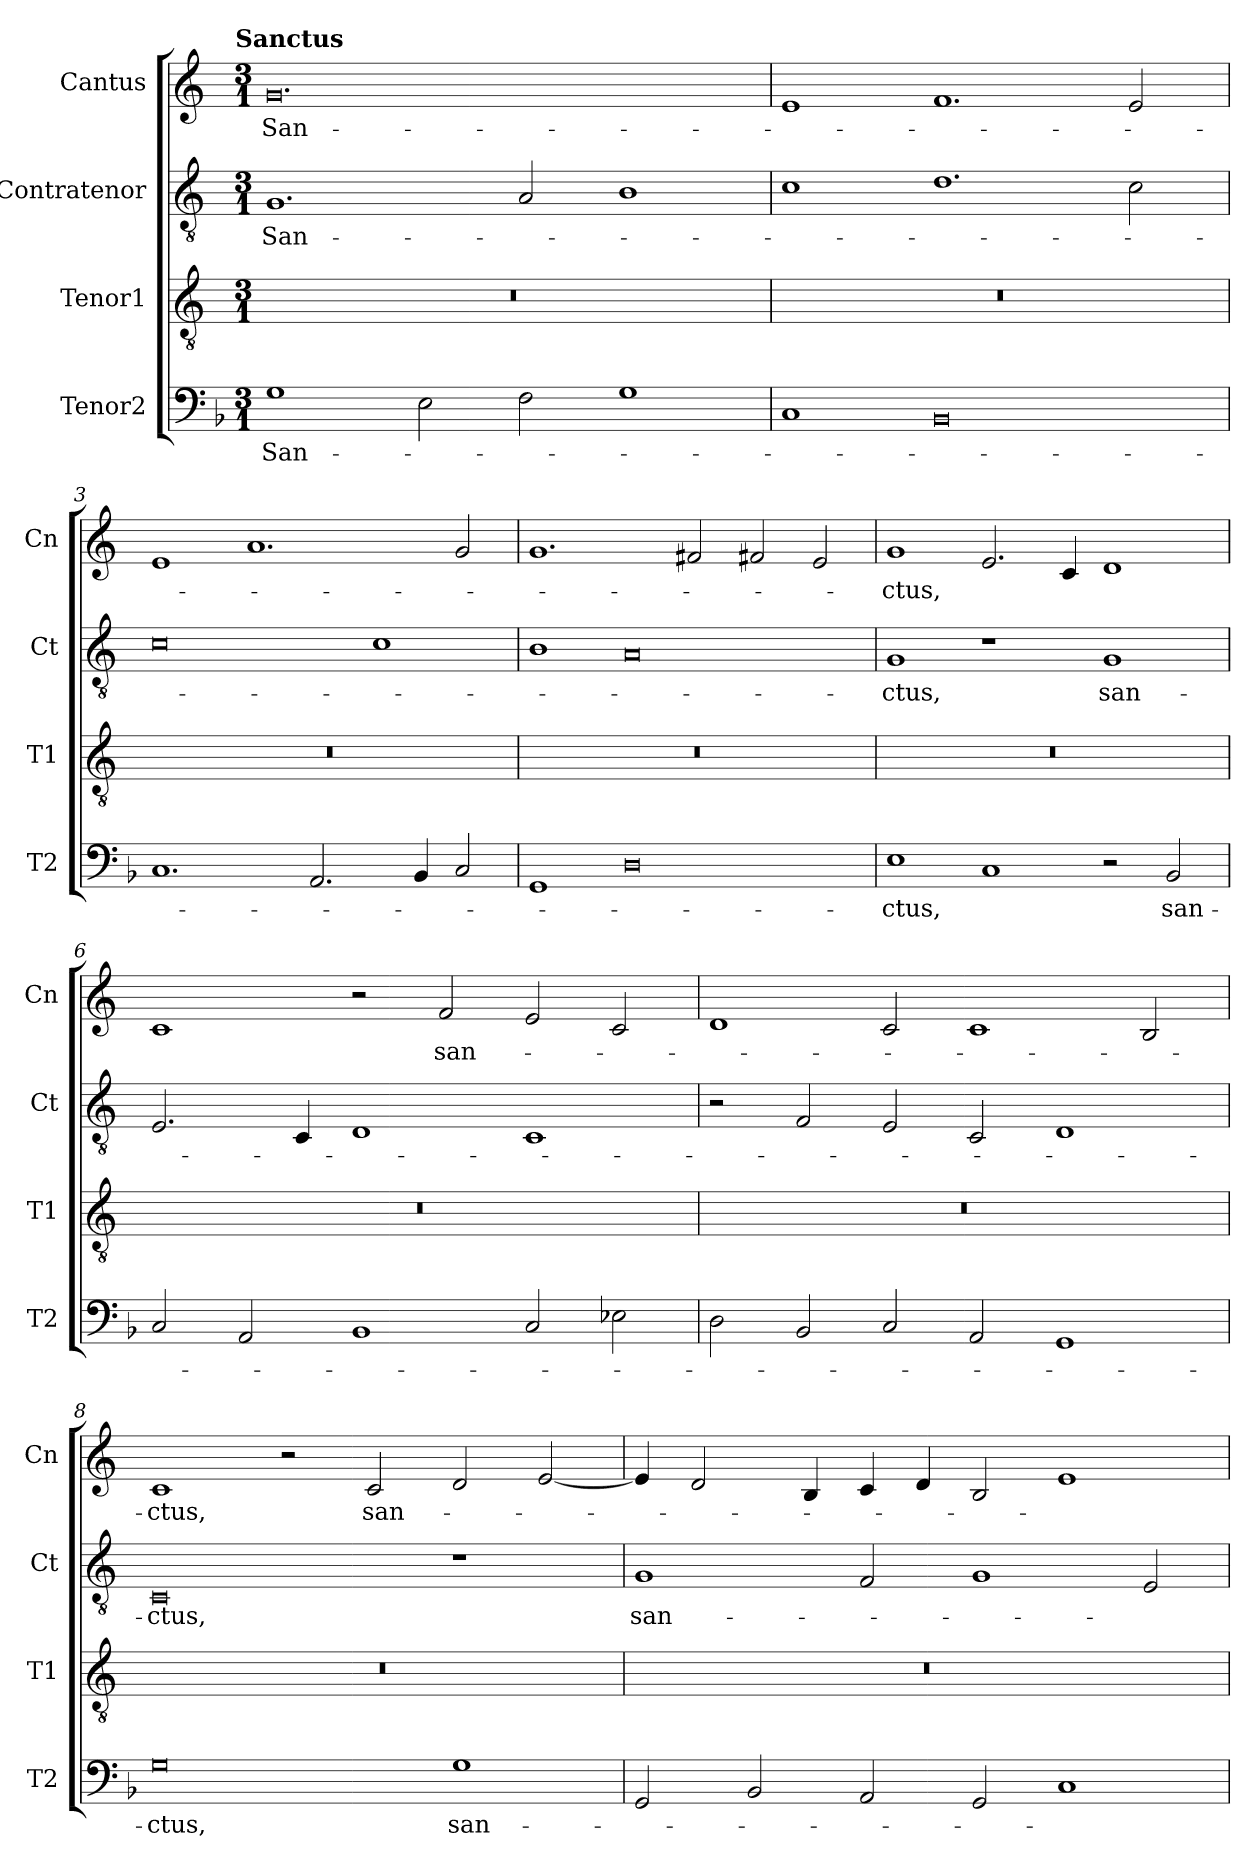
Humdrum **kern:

**kern	**text	**kern	**kern	**text	**kern	**text
*part4	*part4	*part3	*part2	*part2	*part1	*part1
*staff4	*staff4	*staff3	*staff2	*staff2	*staff1	*staff1
*I"Tenor2	*	*I"Tenor1	*I"Contratenor	*	*I"Cantus	*
*I'T2	*	*I'T1	*I'Ct	*	*I'Cn	*
*clefF4	*	*clefGv2	*clefGv2	*	*clefG2	*
*k[b-]	*	*k[]	*k[]	*	*k[]	*
!!LO:TX:omd:t=Sanctus
*M3/1	*	*M3/1	*M3/1	*	*M3/1	*
=1	=1	=1	=1	=1	=1	=1
1G	San-	0.r	1.G	San-	0.g	San-
2E\	.	.	.	.	.	.
2F\	.	.	2A/	.	.	.
1G	.	.	1B	.	.	.
=2	=2	=2	=2	=2	=2	=2
1C	.	0.r	1c	.	1e	.
0BB-	.	.	1.d	.	1.f	.
.	.	.	2c\	.	2e/	.
=3	=3	=3	=3	=3	=3	=3
1.C	.	0.r	0c	.	1e	.
.	.	.	.	.	1.a	.
2.AA/	.	.	.	.	.	.
.	.	.	1c	.	.	.
4BB-/	.	.	.	.	.	.
2C/	.	.	.	.	2g/	.
=4	=4	=4	=4	=4	=4	=4
1GG	.	0.r	1B	.	1.g	.
0D	.	.	0A	.	.	.
.	.	.	.	.	2f#X/	.
.	.	.	.	.	2f#X/	.
.	.	.	.	.	2e/	.
=5	=5	=5	=5	=5	=5	=5
1E	-ctus,	0.r	1G	-ctus,	1g	-ctus,
1C	.	.	1r	.	2.e/	.
.	.	.	.	.	4c/	.
2r	.	.	1G	san-	1d	.
2BB-/	san-	.	.	.	.	.
=6	=6	=6	=6	=6	=6	=6
2C/	.	0.r	2.E/	.	1c	.
2AA/	.	.	.	.	.	.
.	.	.	4C/	.	.	.
1BB-	.	.	1D	.	2r	.
.	.	.	.	.	2f/	san-
2C/	.	.	1C	.	2e/	.
2E-X\	.	.	.	.	2c/	.
=7	=7	=7	=7	=7	=7	=7
2D\	.	0.r	2r	.	1d	.
2BB-/	.	.	2F/	.	.	.
2C/	.	.	2E/	.	2c/	.
2AA/	.	.	2C/	.	1c	.
1GG	.	.	1D	.	.	.
.	.	.	.	.	2B/	.
=8	=8	=8	=8	=8	=8	=8
0G	-ctus,	0.r	0C	-ctus,	1c	-ctus,
.	.	.	.	.	2r	.
.	.	.	.	.	2c/	san-
1G	san-	.	1r	.	2d/	.
.	.	.	.	.	[2e/	.
=9	=9	=9	=9	=9	=9	=9
2GG/	.	0.r	1G	san-	4e/]	.
.	.	.	.	.	2d/	.
2BB-/	.	.	.	.	.	.
.	.	.	.	.	4B/	.
2AA/	.	.	2F/	.	4c/	.
.	.	.	.	.	4d/	.
2GG/	.	.	1G	.	2B/	.
1C	.	.	.	.	1e	.
.	.	.	2E/	.	.	.
=	=	=	=	=	=	=
*-	*-	*-	*-	*-	*-	*-
